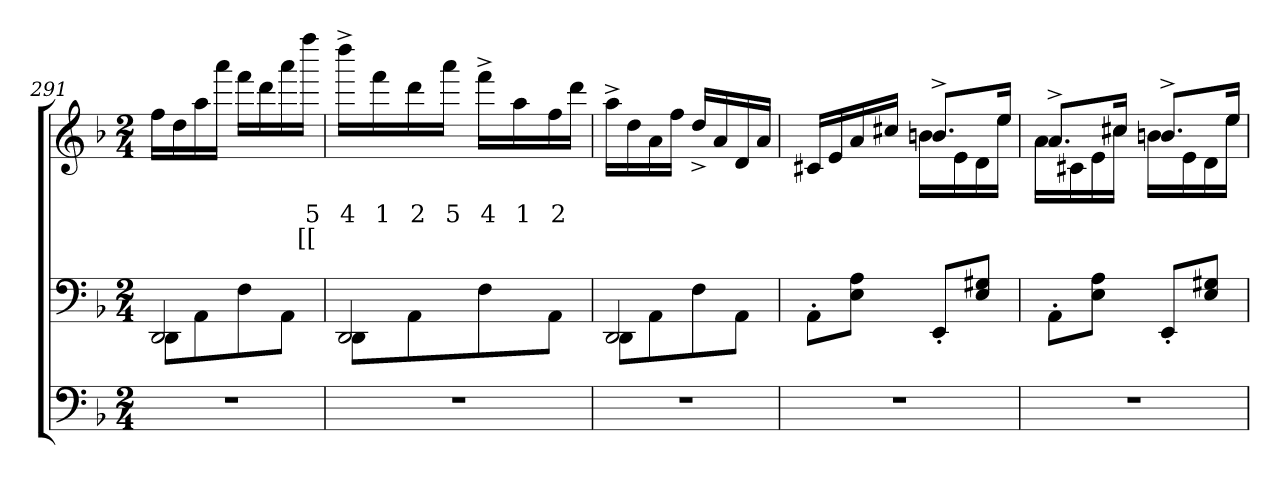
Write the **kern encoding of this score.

**kern	**kern	**kern	**text	**text
*part3	*part2	*part1	*part1	*part1
*staff3	*staff2	*staff1	*staff1	*staff1
*clefF4	*clefF4	*clefG2	*	*
*k[b-]	*k[b-]	*k[b-]	*	*
*M2/4	*M2/4	*M2/4	*	*
=291	=291	=291	=291	=291
*	*^	*	*	*
2r	2DD	8DDL	16ffLL	.	.
.	.	.	16dd	.	.
.	.	8AA	16aa	.	.
.	.	.	16aaaJJ	.	.
.	.	8F	16fffLL	.	.
.	.	.	16ddd	.	.
.	.	8AAJ	16aaa	.	.
.	.	.	16ffffJJ	5	[[
=292	=292	=292	=292	=292	=292
2r	2DD	8DDL	16dddd^>LL	4	.
.	.	.	16fff	1	.
.	.	8AA	16ddd	2	.
.	.	.	16aaaJJ	5	.
.	.	8F	16fff^>LL	4	.
.	.	.	16aa	1	.
.	.	8AAJ	16ff	2	.
.	.	.	16dddJJ	.	.
=293	=293	=293	=293	=293	=293
2r	2DD	8DDL	16aa^>LL	.	.
.	.	.	16dd	.	.
.	.	8AA	16a	.	.
.	.	.	16ffJJ	.	.
.	.	8F	16dd^>LL	.	.
.	.	.	16a	.	.
.	.	8AAJ	16d	.	.
.	.	.	16aJJ	.	.
*	*v	*v	*	*	*
=294	=294	=294	=294	=294
*	*	*^	*	*
2r	8AA'>L	16c#XLL	4ryy	.	.
.	.	16e	.	.	.
.	8A 8EJ	16a	.	.	.
.	.	16cc#JJ	.	.	.
.	8EE'>/L	8.bn^>L	16bnLL	.	.
.	.	.	16e	.	.
.	8G#X\ 8EJ	.	16d	.	.
.	.	16eeJk	16eeJJ	.	.
=295	=295	=295	=295	=295	=295
2r	8AA'>\L	8.a^>L	16aLL	.	.
.	.	.	16c#	.	.
.	8A 8EJ	.	16e	.	.
.	.	16cc#XJk	16cc#JJ	.	.
.	8EE'>/L	8.bn^>L	16bnLL	.	.
.	.	.	16e	.	.
.	8G#X\ 8EJ	.	16d	.	.
.	.	16eeJk	16eeJJ	.	.
*	*	*v	*v	*	*
=	=	=	=	=
*-	*-	*-	*-	*-
